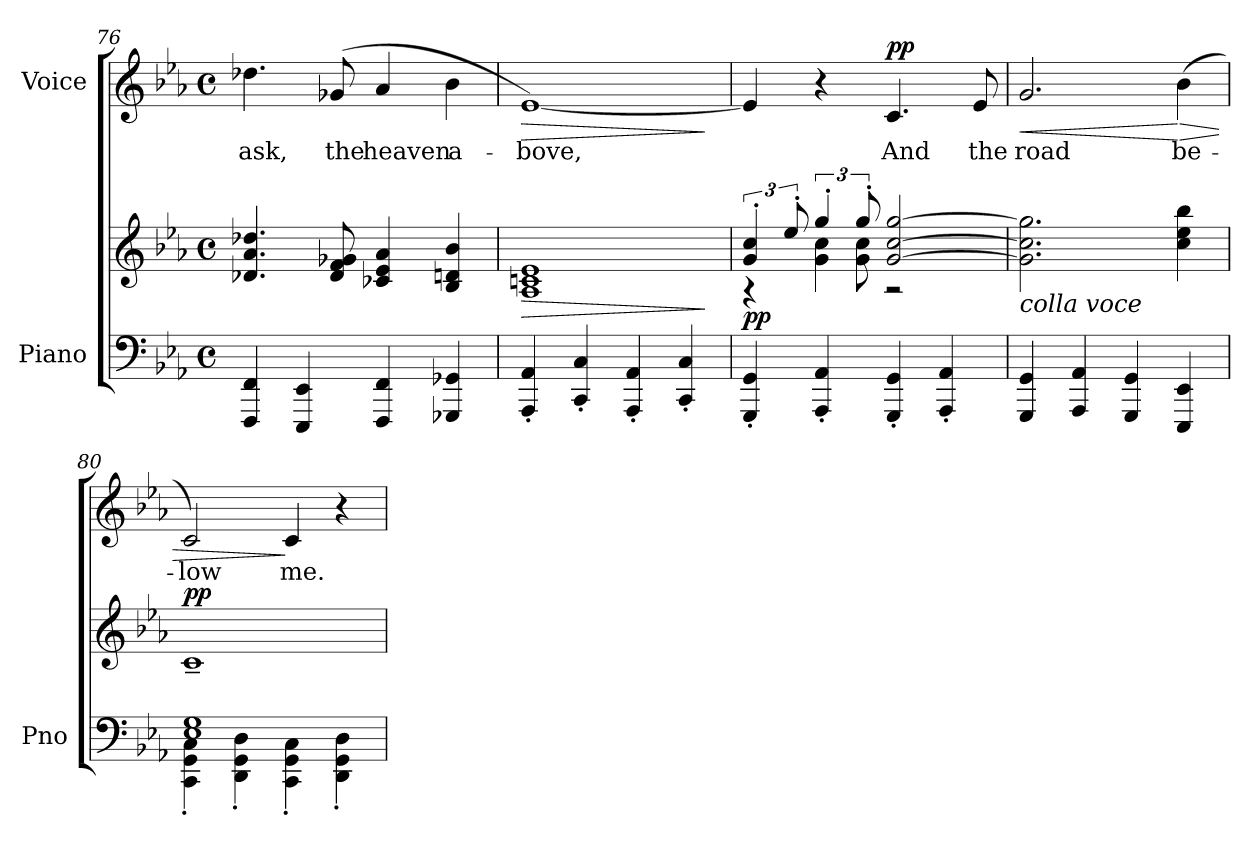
**kern	**kern	**dynam	**kern	**text	**dynam
*part2	*part2	*part2	*part1	*part1	*part1
*staff3	*staff2	*staff2/3	*staff1	*staff1	*staff1
*I"Piano	*	*	*I"Voice	*	*
*I'Pno	*	*	*	*	*
*clefF4	*clefG2	*	*clefG2	*	*
*k[b-e-a-]	*k[b-e-a-]	*	*k[b-e-a-]	*	*
*M4/4	*M4/4	*	*M4/4	*	*
*met(c)	*met(c)	*	*met(c)	*	*
=76	=76	=76	=76	=76	=76
!	!	!	!	!LO:LY:b	!
4FFF/ 4FF/	4.d-X/ 4.a-/ 4.dd-X/	.	4.dd-X\	ask,	.
4EEE-/ 4EE-/	.	.	.	.	.
!	!	!	!	!LO:LY:b	!
.	8d-/ 8f/ 8g-X/	.	(8g-X/	the	.
!	!	!	!	!LO:LY:b	!
4FFF/ 4FF/	4c-X/ 4e-/ 4a-/	.	4a-/	heaven	.
!	!	!	!	!LO:LY:b	!
4GGG-X/ 4GG-X/	4B-/ 4dn/ 4b-/	.	4b-\	a-	.
=77	=77	=77	=77	=77	=77
!	!	!LO:HP:b	!	!LO:LY:b	!LO:HP:b
4AAA-/' 4AA-/'	1A- 1cn 1e-	>	[1e-)	-bove,	>
4CC/' 4C/'	.	.	.	.	.
4AAA-/' 4AA-/'	.	.	.	.	.
4CC/' 4C/'	.	.	.	.	.
.	.	]	.	.	]
!!LO:LB:g=z
=78	=78	=78	=78	=78	=78
*	*^	*	*	*	*
!	!	!	!LO:DY:b	!	!	!
4GGG/' 4GG/'	6g/' 6cc/'	4r	pp	4e-/]	.	.
.	12ee-'/	.	.	.	.	.
*	*	*Xtuplet	*	*	*	*
4AAA-/' 4AA-/'	6gg'/	6g\ 6cc\	.	4r	.	.
.	12gg'/	12g\ 12cc\	.	.	.	.
!	!	!	!	!	!LO:LY:b	!LO:DY:a
4GGG/' 4GG/'	[2g/ [2cc/ [2gg/	2r	.	4.c/	And	pp
4AAA-/' 4AA-/'	.	.	.	.	.	.
!	!	!	!	!	!LO:LY:b	!
.	.	.	.	8e-/	the	.
*	*v	*v	*	*	*	*
=79	=79	=79	=79	=79	=79
!	!LO:TX:b:i:t=colla voce	!	!	!	!
!	!	!	!	!LO:LY:b	!LO:HP:b
4GGG/ 4GG/	2.g\] 2.cc\] 2.gg\]	.	2.g/	road	<
4AAA-/ 4AA-/	.	.	.	.	.
4GGG/ 4GG/	.	.	.	.	.
!	!	!	!	!LO:LY:b	!LO:HP:n=1:b
4EEE-/ 4EE-/	4cc\ 4ee-\ 4bb-\	.	(4b-\	be-	[ >
=80	=80	=80	=80	=80	=80
*^	*	*	*	*	*
!	!	!	!LO:DY:a	!	!LO:LY:b	!
1E- 1G	4CC\' 4GG\' 4C\'	1c:~	pp	2c/)	-low	.
.	4DD\' 4GG\' 4D\'	.	.	.	.	.
!	!	!	!	!	!LO:LY:b	!
.	4CC\' 4GG\' 4C\'	.	.	4c/	me.	]
.	4DD\' 4GG\' 4D\'	.	.	4r	.	.
*v	*v	*	*	*	*	*
=	=	=	=	=	=
*-	*-	*-	*-	*-	*-
